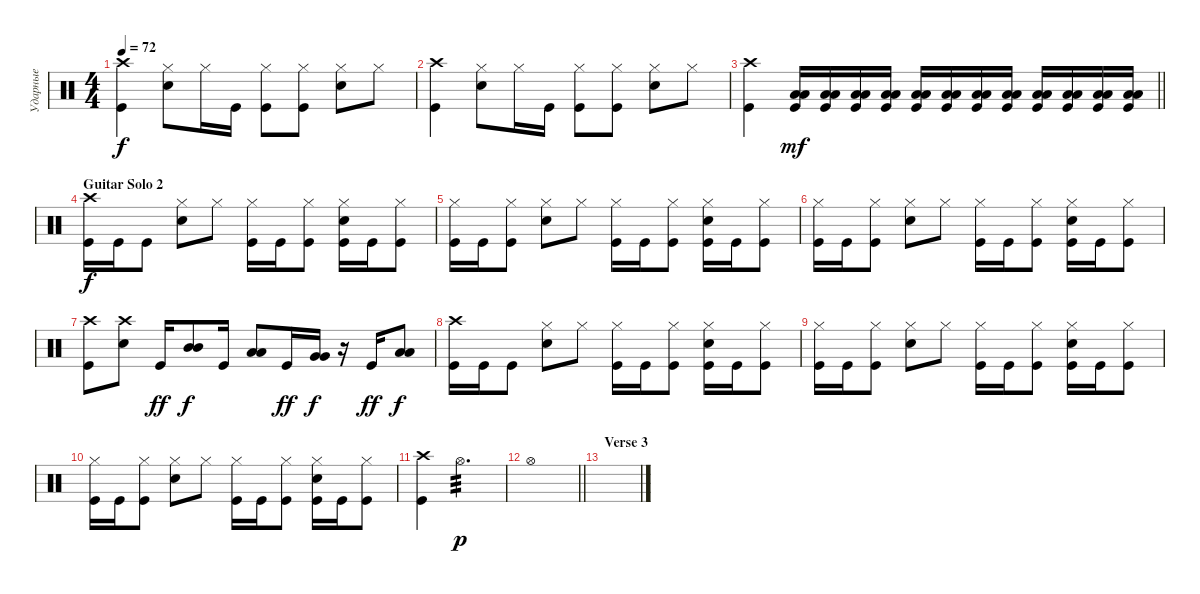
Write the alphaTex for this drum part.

\track ("Ударные" "Ударные") {instrument percussion}
\staff {score}
\articulation defaults
\ts (4 4)
\tempo 72
\clef neutral
\ks c
("Kick (hit)" "Crash high (hit)").4{dy f} ("Hi-Hat (closed)" "Snare (hit) 2").8 "Hi-Hat (closed)".16 "Kick (hit)".16 ("Hi-Hat (closed)" "Kick (hit)").8 ("Hi-Hat (closed)" "Kick (hit)").8 ("Hi-Hat (closed)" "Snare (hit) 2").8 "Hi-Hat (closed)".8 |
("Kick (hit)" "Crash high (hit)").4 ("Hi-Hat (closed)" "Snare (hit) 2").8 "Hi-Hat (closed)".16 "Kick (hit)".16 ("Hi-Hat (closed)" "Kick (hit)").8 ("Hi-Hat (closed)" "Kick (hit)").8 ("Hi-Hat (closed)" "Snare (hit) 2").8 "Hi-Hat (closed)".8 |
\barLineRight lightlight
("Kick (hit)" "Crash high (hit)").4 ("Kick (hit)" "Low Floor Tom (hit)" "Low Floor Tom (hit)").16{bd 60 dy mf} ("Kick (hit)" "Low Floor Tom (hit)" "Low Floor Tom (hit)").16{bd 60} ("Kick (hit)" "Low Floor Tom (hit)" "Low Floor Tom (hit)").16{bd 60} ("Kick (hit)" "Low Floor Tom (hit)" "Low Floor Tom (hit)").16{bd 60} ("Kick (hit)" "Low Floor Tom (hit)" "Low Floor Tom (hit)").16{bd 60} ("Kick (hit)" "Low Floor Tom (hit)" "Low Floor Tom (hit)").16{bd 60} ("Kick (hit)" "Low Floor Tom (hit)" "Low Floor Tom (hit)").16{bd 60} ("Kick (hit)" "Low Floor Tom (hit)" "Low Floor Tom (hit)").16{bd 60} ("Kick (hit)" "Low Floor Tom (hit)" "Low Floor Tom (hit)").16{bd 60} ("Kick (hit)" "Low Floor Tom (hit)" "Low Floor Tom (hit)").16{bd 60} ("Kick (hit)" "Low Floor Tom (hit)" "Low Floor Tom (hit)").16{bd 60} ("Kick (hit)" "Low Floor Tom (hit)" "Low Floor Tom (hit)").16{bd 60} |
\section ("" "Guitar Solo 2")
("Kick (hit)" "Crash high (hit)").16{dy f} "Kick (hit)".16 "Kick (hit)".8 ("Snare (hit) 2" "Hi-Hat (closed)").8 "Hi-Hat (closed)".8 ("Kick (hit)" "Hi-Hat (closed)").16 "Kick (hit)".16 ("Kick (hit)" "Hi-Hat (closed)").8 ("Kick (hit)" "Snare (hit) 2" "Hi-Hat (closed)").16 "Kick (hit)".16 ("Kick (hit)" "Hi-Hat (closed)").8 |
("Kick (hit)" "Hi-Hat (closed)").16 "Kick (hit)".16 ("Kick (hit)" "Hi-Hat (closed)").8 ("Snare (hit) 2" "Hi-Hat (closed)").8 "Hi-Hat (closed)".8 ("Kick (hit)" "Hi-Hat (closed)").16 "Kick (hit)".16 ("Kick (hit)" "Hi-Hat (closed)").8 ("Kick (hit)" "Snare (hit) 2" "Hi-Hat (closed)").16 "Kick (hit)".16 ("Kick (hit)" "Hi-Hat (closed)").8 |
("Kick (hit)" "Hi-Hat (closed)").16 "Kick (hit)".16 ("Kick (hit)" "Hi-Hat (closed)").8 ("Snare (hit) 2" "Hi-Hat (closed)").8 "Hi-Hat (closed)".8 ("Kick (hit)" "Hi-Hat (closed)").16 "Kick (hit)".16 ("Kick (hit)" "Hi-Hat (closed)").8 ("Kick (hit)" "Snare (hit) 2" "Hi-Hat (closed)").16 "Kick (hit)".16 ("Kick (hit)" "Hi-Hat (closed)").8 |
("Kick (hit)" "Crash high (hit)").8 ("Snare (hit) 2" "Crash high (hit)").8 "Kick (hit)".16{dy ff} ("Mid Tom (hit)" "Mid Tom (hit)").8{bd 120 dy f} "Kick (hit)".16 ("Low Tom (hit)" "Low Tom (hit)").8{bd 120} "Kick (hit)".16{dy ff} ("Very Low Tom (hit)" "Very Low Tom (hit)").16{bd 120 dy f} r.16 "Kick (hit)".16{dy ff} ("Low Floor Tom (hit)" "Low Floor Tom (hit)").8{bd 120 dy f} |
("Kick (hit)" "Crash high (hit)").16 "Kick (hit)".16 "Kick (hit)".8 ("Snare (hit) 2" "Hi-Hat (closed)").8 "Hi-Hat (closed)".8 ("Kick (hit)" "Hi-Hat (closed)").16 "Kick (hit)".16 ("Kick (hit)" "Hi-Hat (closed)").8 ("Kick (hit)" "Snare (hit) 2" "Hi-Hat (closed)").16 "Kick (hit)".16 ("Kick (hit)" "Hi-Hat (closed)").8 |
("Kick (hit)" "Hi-Hat (closed)").16 "Kick (hit)".16 ("Kick (hit)" "Hi-Hat (closed)").8 ("Snare (hit) 2" "Hi-Hat (closed)").8 "Hi-Hat (closed)".8 ("Kick (hit)" "Hi-Hat (closed)").16 "Kick (hit)".16 ("Kick (hit)" "Hi-Hat (closed)").8 ("Kick (hit)" "Snare (hit) 2" "Hi-Hat (closed)").16 "Kick (hit)".16 ("Kick (hit)" "Hi-Hat (closed)").8 |
("Kick (hit)" "Hi-Hat (closed)").16 "Kick (hit)".16 ("Kick (hit)" "Hi-Hat (closed)").8 ("Snare (hit) 2" "Hi-Hat (closed)").8 "Hi-Hat (closed)".8 ("Kick (hit)" "Hi-Hat (closed)").16 "Kick (hit)".16 ("Kick (hit)" "Hi-Hat (closed)").8 ("Kick (hit)" "Snare (hit) 2" "Hi-Hat (closed)").16 "Kick (hit)".16 ("Kick (hit)" "Hi-Hat (closed)").8 |
("Kick (hit)" "Crash high (hit)").4 "Hi-Hat (open)".2{d tp 3 dy p} |
\barLineRight lightlight "Hi-Hat (open)".1
|
\section ("" "Verse 3")
